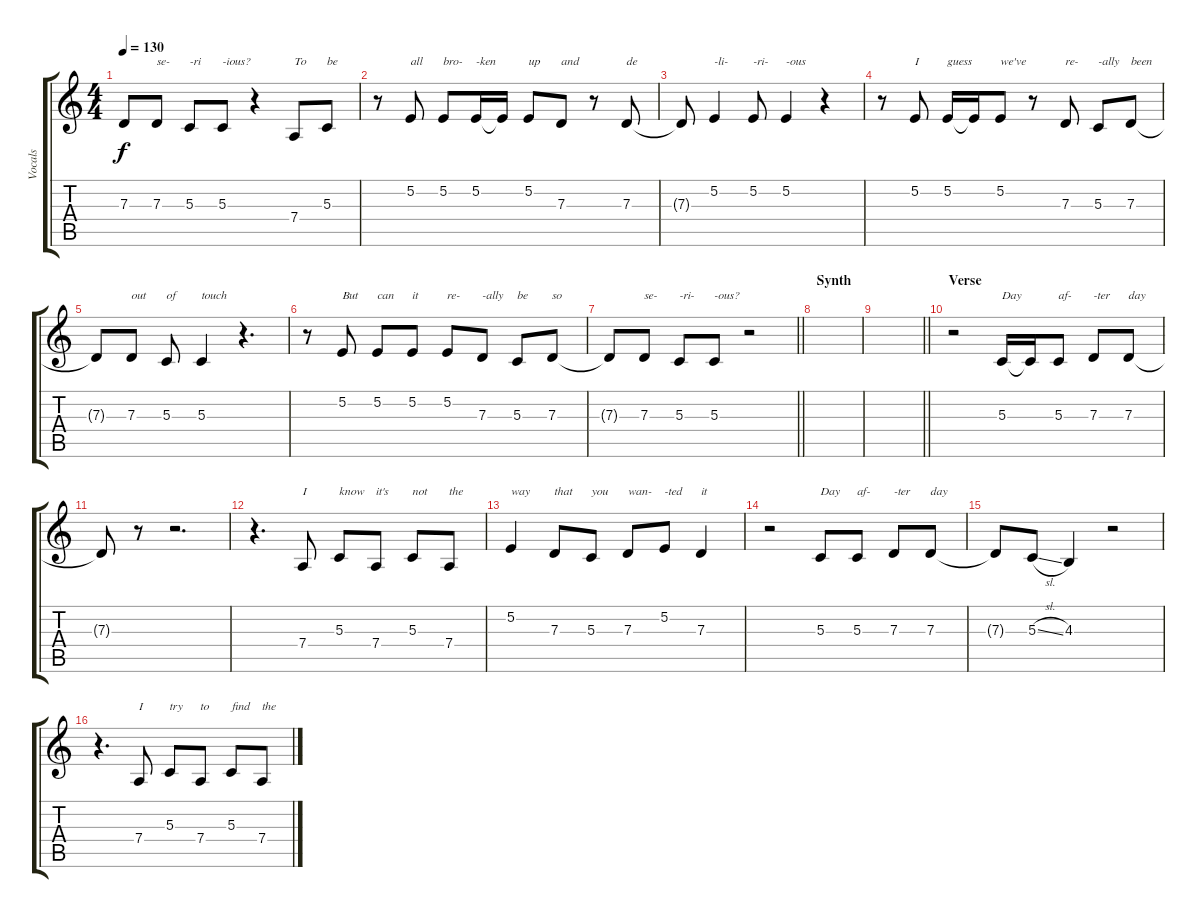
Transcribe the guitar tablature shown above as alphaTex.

\track ("Vocals" "Vocals") {instrument flute}
\staff {score tabs}
\tuning (E4 B3 G3 D3 A2 E2) {hide}
\ts (4 4)
\tempo 130
\clef g2
\ks c
7.3{t}.8{dy f} 7.3.8{txt "se-"} 5.3.8{txt "-ri"} 5.3.8{txt "-ious?"} r.4 7.4.8{txt "To"} 5.3.8{txt "be"} |
r.8 5.2.8{txt "all"} 5.2.8{txt "bro-"} 5.2.16{txt "-ken"} 5.2{t}.16 5.2.8{txt "up"} 7.3.8{txt "and"} r.8 7.3.8{txt "de"} |
7.3{t}.8 5.2.4{txt "-li-"} 5.2.8{txt "-ri-"} 5.2.4{txt "-ous"} r.4 |
r.8 5.2.8{txt "I"} 5.2.16{txt "guess"} 5.2{t}.16 5.2.8{txt "we've"} r.8 7.3.8{txt "re-"} 5.3.8{txt "-ally"} 7.3.8{txt "been"} |
7.3{t}.8 7.3.8{txt "out"} 5.3.8{txt "of"} 5.3.4{txt "touch"} r.4{d} |
r.8 5.2.8{txt "But"} 5.2.8{txt "can"} 5.2.8{txt "it"} 5.2.8{txt "re-"} 7.3.8{txt "-ally"} 5.3.8{txt "be"} 7.3.8{txt "so"} |
\barLineRight lightlight
7.3{t}.8 7.3.8{txt "se-"} 5.3.8{txt "-ri-"} 5.3.8{txt "-ous?"} r.2 |
\section ("" "Synth")
|
\barLineRight lightlight
|
\section ("" "Verse")
r.2 5.3.16{txt "Day"} 5.3{t}.16 5.3.8{txt "af-"} 7.3.8{txt "-ter"} 7.3.8{txt "day"} |
7.3{t}.8 r.8 r.2{d} |
r.4{d} 7.4.8{txt "I"} 5.3.8{txt "know"} 7.4.8{txt "it's"} 5.3.8{txt "not"} 7.4.8{txt "the"} |
5.2.4{txt "way"} 7.3.8{txt "that"} 5.3.8{txt "you"} 7.3.8{txt "wan-"} 5.2.8{txt "-ted"} 7.3.4{txt "it"} |
r.2 5.3.8{txt "Day"} 5.3.8{txt "af-"} 7.3.8{txt "-ter"} 7.3.8{txt "day"} |
7.3{t}.8 5.3{sl}.8 4.3.4 r.2 |
r.4{d} 7.4.8{txt "I"} 5.3.8{txt "try"} 7.4.8{txt "to"} 5.3.8{txt "find"} 7.4.8{txt "the"}
